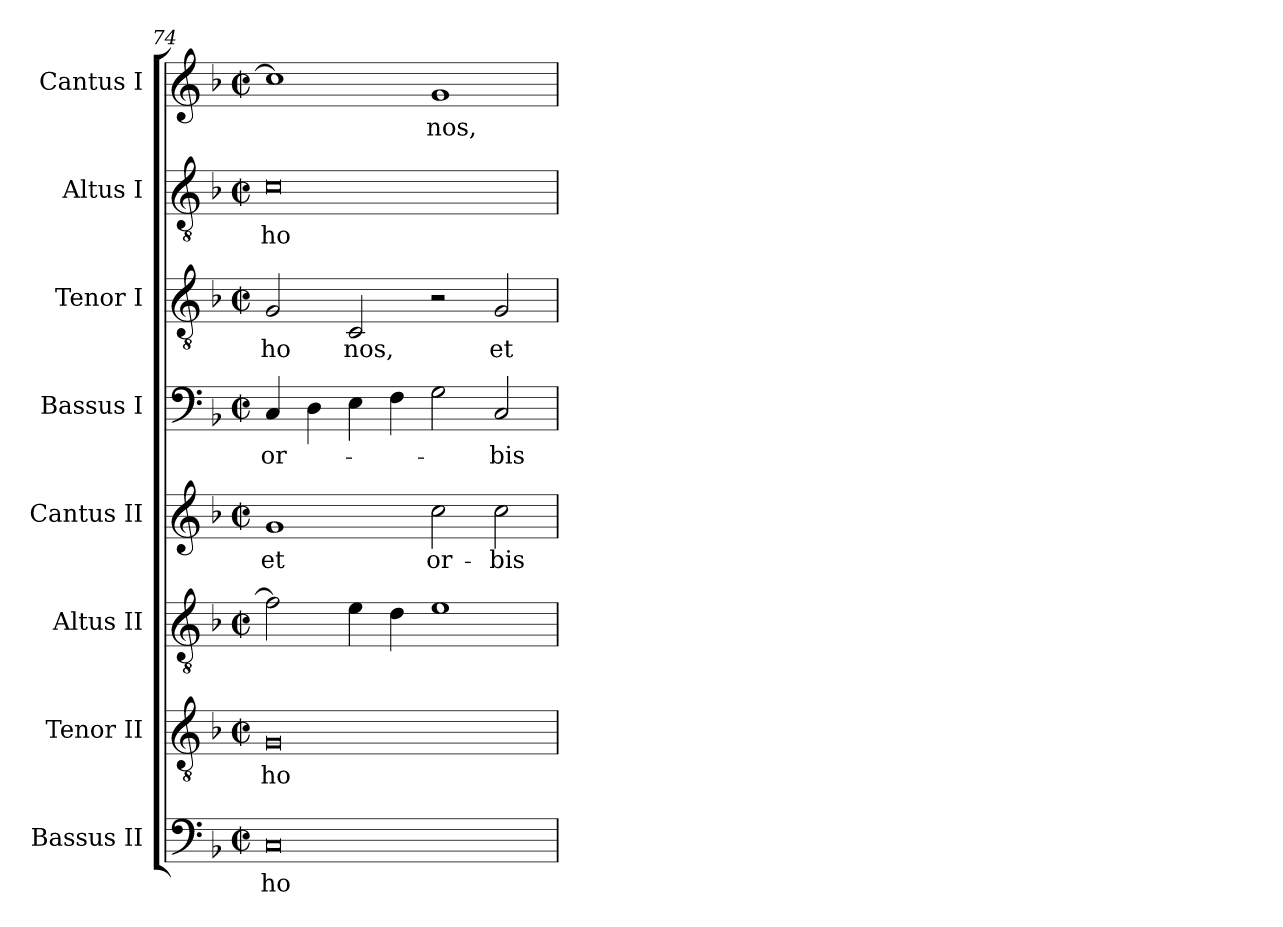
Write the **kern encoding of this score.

**kern	**text	**kern	**text	**kern	**kern	**text	**kern	**text	**kern	**text	**kern	**text	**kern	**text
*part8	*part8	*part7	*part7	*part6	*part5	*part5	*part4	*part4	*part3	*part3	*part2	*part2	*part1	*part1
*staff8	*staff8	*staff7	*staff7	*staff6	*staff5	*staff5	*staff4	*staff4	*staff3	*staff3	*staff2	*staff2	*staff1	*staff1
*I"Bassus II	*	*I"Tenor II	*	*I"Altus II	*I"Cantus II	*	*I"Bassus I	*	*I"Tenor I	*	*I"Altus I	*	*I"Cantus I	*
*clefF4	*	*clefGv2	*	*clefGv2	*clefG2	*	*clefF4	*	*clefGv2	*	*clefGv2	*	*clefG2	*
*k[b-]	*	*k[b-]	*	*k[b-]	*k[b-]	*	*k[b-]	*	*k[b-]	*	*k[b-]	*	*k[b-]	*
*F:	*	*F:	*	*F:	*F:	*	*F:	*	*F:	*	*F:	*	*F:	*
*M2/2	*	*M2/2	*	*M2/2	*M2/2	*	*M2/2	*	*M2/2	*	*M2/2	*	*M2/2	*
*met(c|)	*	*met(c|)	*	*met(c|)	*met(c|)	*	*met(c|)	*	*met(c|)	*	*met(c|)	*	*met(c|)	*
=74	=74	=74	=74	=74	=74	=74	=74	=74	=74	=74	=74	=74	=74	=74
!	!LO:LY:b:cj	!	!LO:LY:b:cj	!	!	!LO:LY:b:cj	!	!LO:LY:b:cj	!	!LO:LY:b:cj	!	!LO:LY:b:cj	!	!
0C	ho-	0G	ho	2f\]	1g	et	4C/	or-	2G/	ho	0c	ho	1cc]	.
.	.	.	.	.	.	.	4D\	.	.	.	.	.	.	.
!	!	!	!	!	!	!	!	!	!	!LO:LY:b:cj	!	!	!	!
.	.	.	.	4e\	.	.	4E\	.	2C/	nos,	.	.	.	.
.	.	.	.	4d\	.	.	4F\	.	.	.	.	.	.	.
!	!	!	!	!	!	!LO:LY:b:cj	!	!	!	!	!	!	!	!LO:LY:b:cj
.	.	.	.	1e	2cc\	or-	2G\	.	2r	.	.	.	1g	-nos,
!	!	!	!	!	!	!LO:LY:b:cj	!	!LO:LY:b:cj	!	!LO:LY:b:cj	!	!	!	!
.	.	.	.	.	2cc\	-bis	2C/	-bis	2G/	et	.	.	.	.
=	=	=	=	=	=	=	=	=	=	=	=	=	=	=
*-	*-	*-	*-	*-	*-	*-	*-	*-	*-	*-	*-	*-	*-	*-
